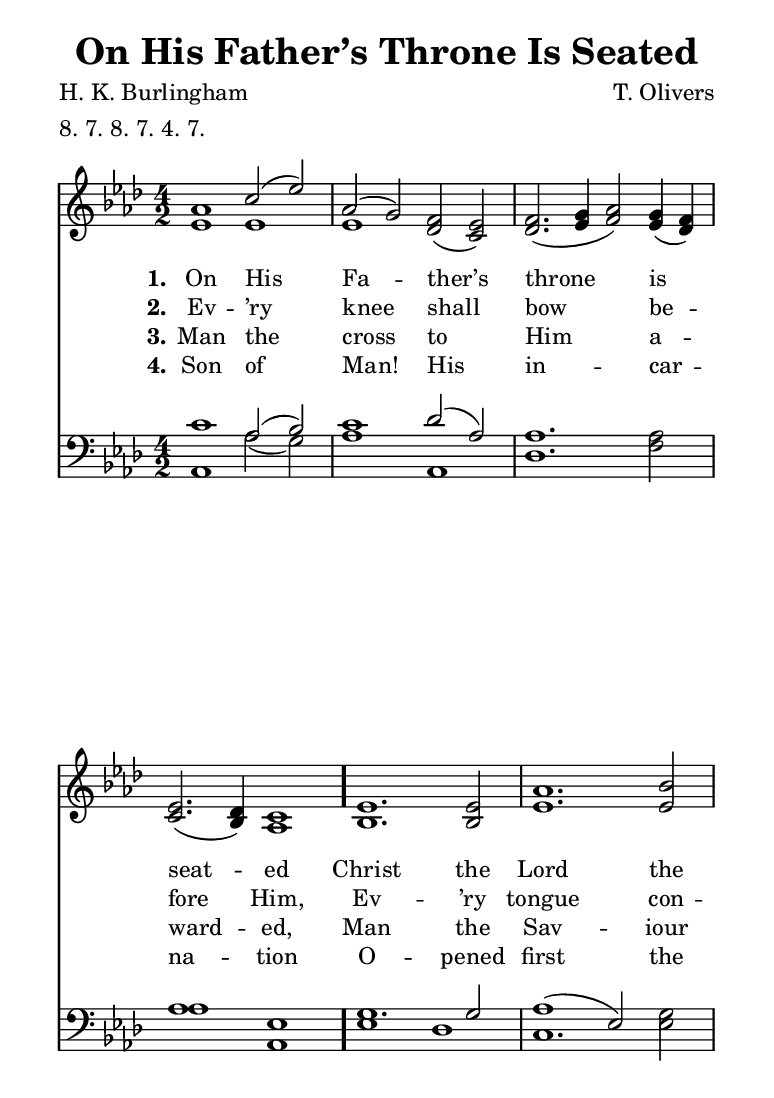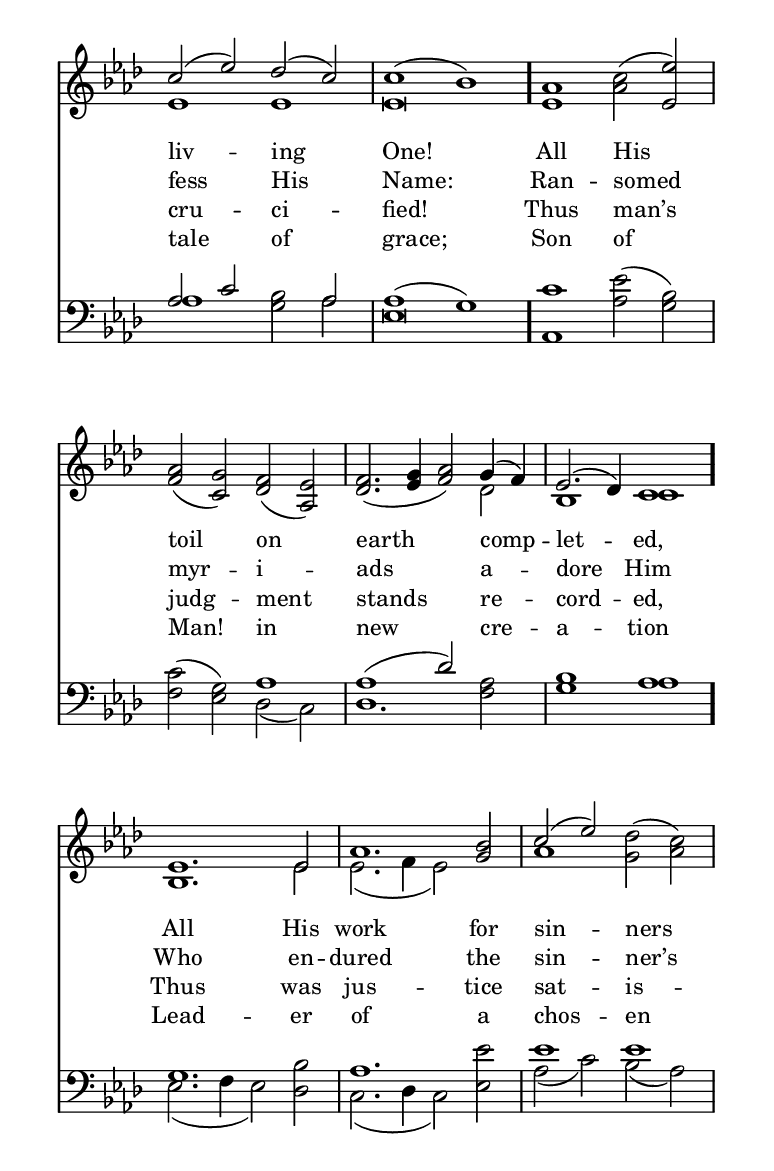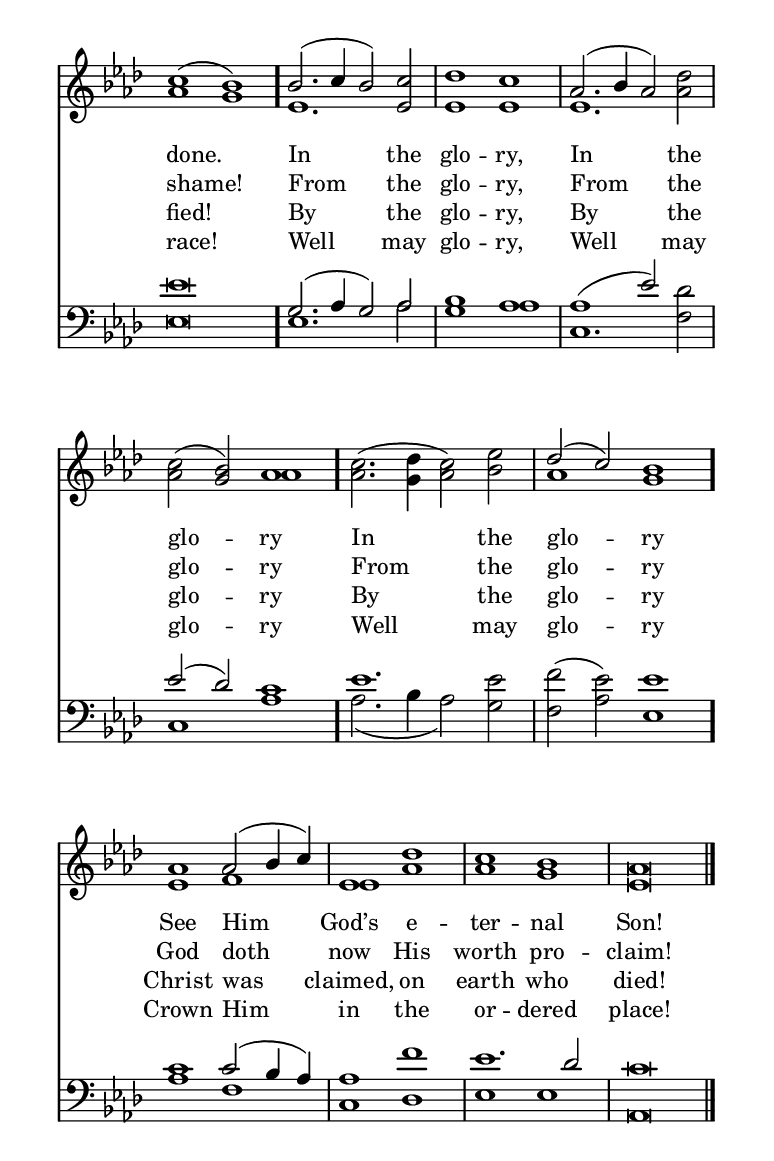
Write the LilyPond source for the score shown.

\include "common/global.ily"
\paper {
  \include "common/paper.ily"
  system-count = #(cond (is-eogsized 4) (#t #f))
}

\header{
  hymnnumber = "185"
  title = "On His Father’s Throne Is Seated"
  tunename = ""
  meter = "8. 7. 8. 7. 4. 7."
  poet = "H. K. Burlingham"
  composer = "T. Olivers"
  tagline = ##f
}

% for fermata in MIDI
ta = { \tempo 2=100 }
tb = { \tempo 2=50 }

global = {
  \include "common/overrides.ily"
  \override Staff.TimeSignature.style = #'numbered
  \time 4/2
  \override Score.MetronomeMark.transparent = ##t % hide all fermata changes too
  \ta
  \key aes \major
  \autoBeamOff
}

notesSoprano = {
\global
\relative c'' {

  aes1 c2( ees) | aes,( g) f( ees) | f2.( g4 aes2) g4( f) | ees2.( des4) c1 |
  ees1. ees2 | aes1. bes2 | c2( ees) des( c) | c1( bes) |
  aes1 c2( ees) | aes,( g) f( ees) | f2.( g4 aes2) g4( f) | ees2.( des4) c1 |
  ees1. ees2 | aes1. bes2 | c( ees) des( c) | c1( bes) |
  bes2.( c4 bes2) c | des1 c | aes2.( bes4 aes2) des2 | c2( bes) aes1 |
  c2.( des4 c2) ees | des( c) bes1 |
  aes1 aes2( bes4 c) | ees,1 des' | c bes | aes\breve
  \bar "|."

}
}

notesAlto = {
\global
\relative e' {

  ees1 ees | ees des2( c) | des2.( ees4 f2) ees4( des) | c2.( bes4) aes1 |
  bes1. bes2 | ees1. ees2 | ees1 ees | ees\breve |
  ees1 aes2( ees) | f( c) des( aes) | des2.( ees4 f2) des2 | bes1 c |
  bes1. ees2 | ees2.( f4 ees2) g | aes1 g2( aes) | aes1( g) |
  ees1. ees2 | ees1 ees | ees1. aes2 | aes( g) aes1 |
  aes2.( g4 aes2) bes2 | aes1 g |
  ees1 f | ees aes | aes g | ees\breve

}
}

notesTenor = {
\global
\relative a {

  c1 aes2( bes) | c1 des2( aes) | aes1. aes2 | aes1 ees |
  g1. g2 | aes1( ees2) g2 | aes2 c bes aes | aes1( g) |
  c1 ees2( bes) | c( g) aes1 | aes1( des2) aes2 | bes1 aes |
  g1. bes2 | aes1. ees'2 | ees1 ees | ees\breve |
  g,2.( aes4 g2) aes | bes1 aes | aes1( ees'2) des | ees( des) c1 |
  ees1. ees2 | f2( ees) ees1 |
  c1 c2( bes4 aes) | aes1 f' | ees1. des2 | c\breve

}
}

notesBass = {
\global
\relative f, {

  aes1 aes'2( g) | aes1 aes, | des1. f2 | aes1 aes, |
  ees'1 des | c1. ees2 | aes1 g2 aes | ees\breve
  aes,1 aes'2( g) | f( ees) des( c) | des1. f2 | g1 aes1 |
  ees2.( f4 ees2) des | c2.( des4 c2) ees2 | aes( c) bes( aes) | ees\breve |
  ees1. aes2 | g1 aes | c,1. f2 | c1 aes' |
  aes2.( bes4 aes2) g | f( aes) ees1 |
  aes1 f | c des | ees ees | aes,\breve

}
}

wordsA = \lyricmode {
\set stanza = "1."

On His Fa -- ther’s throne is seat -- ed \bar "."
Christ the Lord the liv -- ing One! \bar "."
All His toil on earth comp -- let -- ed, \bar "."
All His work for sin -- ners done. \bar "."
%{HIDE>%} In the glo -- ry, In the glo -- ry \bar "." %{<HIDE%}
In the glo -- ry \bar "."
See Him God’s e -- ter -- nal Son! \bar "."

}

wordsB = \lyricmode {
\set stanza = "2."

Ev -- ’ry knee shall bow be -- fore Him,
Ev -- ’ry tongue con -- fess His Name:
Ran -- somed myr -- i -- ads a -- dore Him
Who en -- dured the sin -- ner’s shame!
%{HIDE>%} From the glo -- ry, From the glo -- ry %{<HIDE%}
From the glo -- ry
God doth now His worth pro -- claim!

}

wordsC = \lyricmode {
\set stanza = "3."

Man the cross to Him a -- ward -- ed,
Man the Sav -- iour cru -- ci -- fied!
Thus man’s judg -- ment stands re -- cord -- ed,
Thus was jus -- tice sat -- is -- fied!
%{HIDE>%} By the glo -- ry, By the glo -- ry %{<HIDE%}
By the glo -- ry
Christ was claimed, on earth who died!

}

wordsD = \lyricmode {
\set stanza = "4."

Son of Man! His in -- car -- na -- tion
O -- pened first the tale of grace;
Son of Man! in new cre -- a -- tion
Lead -- er of a chos -- en race!
%{HIDE>%} Well may glo -- ry, Well may glo -- ry %{<HIDE%}
Well may glo -- ry
Crown Him in the or -- dered place!

}

\score {
  \context ChoirStaff <<
    \context Staff = upper <<
      \set Staff.autoBeaming = ##f
      \set ChoirStaff.systemStartDelimiter = #'SystemStartBar
      \set ChoirStaff.printPartCombineTexts = ##f
      \partcombine #'(2 . 9) \notesSoprano \notesAlto
      \context NullVoice = sopranos { \voiceOne << \notesSoprano >> }
      \context NullVoice = altos { \voiceTwo << \notesAlto >> }
      \context Lyrics = one   \lyricsto sopranos \wordsA
      \context Lyrics = two   \lyricsto sopranos \wordsB
      \context Lyrics = three \lyricsto sopranos \wordsC
      \context Lyrics = four  \lyricsto sopranos \wordsD
    >>
    \context Staff = men <<
      \set Staff.autoBeaming = ##f
      \clef bass
      \set ChoirStaff.printPartCombineTexts = ##f
      \partcombine #'(2 . 9) \notesTenor \notesBass
      \context NullVoice = tenors { \voiceOne << \notesTenor >> }
      \context NullVoice = basses { \voiceTwo << \notesBass >> }
    >>
  >>
  \layout {
    \include "common/layout.ily"
  }
  \midi{
    \include "common/midi.ily"
  }
}

\version "2.19.49"  % necessary for upgrading to future LilyPond versions.

% vi:set et ts=2 sw=2 ai nocindent syntax=lilypond:
